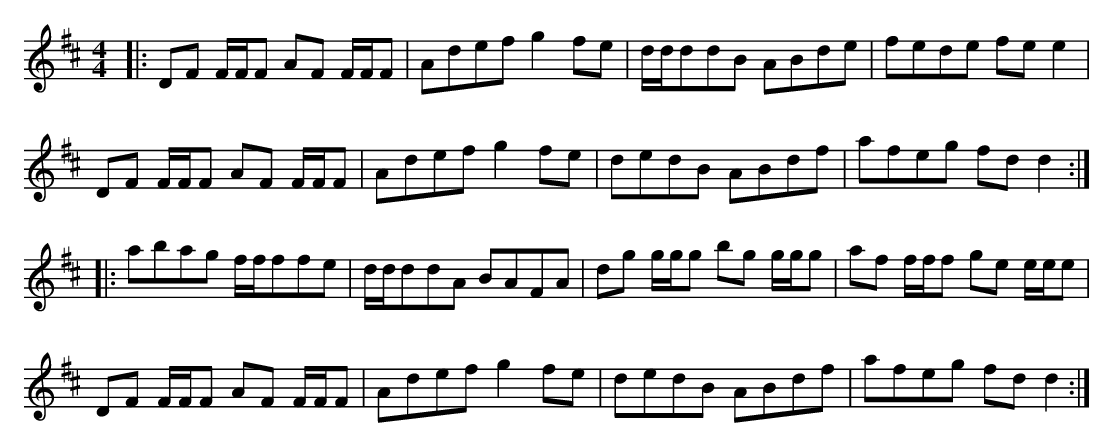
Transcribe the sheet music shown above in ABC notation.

X:1
M:4/4
K:D
|:DF F1/2F1/2F AF F1/2F1/2F|Adef g2 fe|d1/2d1/2ddB ABde|fede fee2|
DF F1/2F1/2F AF F1/2F1/2F|Adef g2 fe|dedB ABdf|afeg fd d2:|
|:abag f1/2f1/2ffe|d1/2d1/2ddA BAFA|dg g1/2g1/2g bg g1/2g1/2g|af f1/2f1/2f ge e1/2e1/2e|
DF F1/2F1/2F AF F1/2F1/2F|Adef g2 fe|dedB ABdf|afeg fd d2:|
